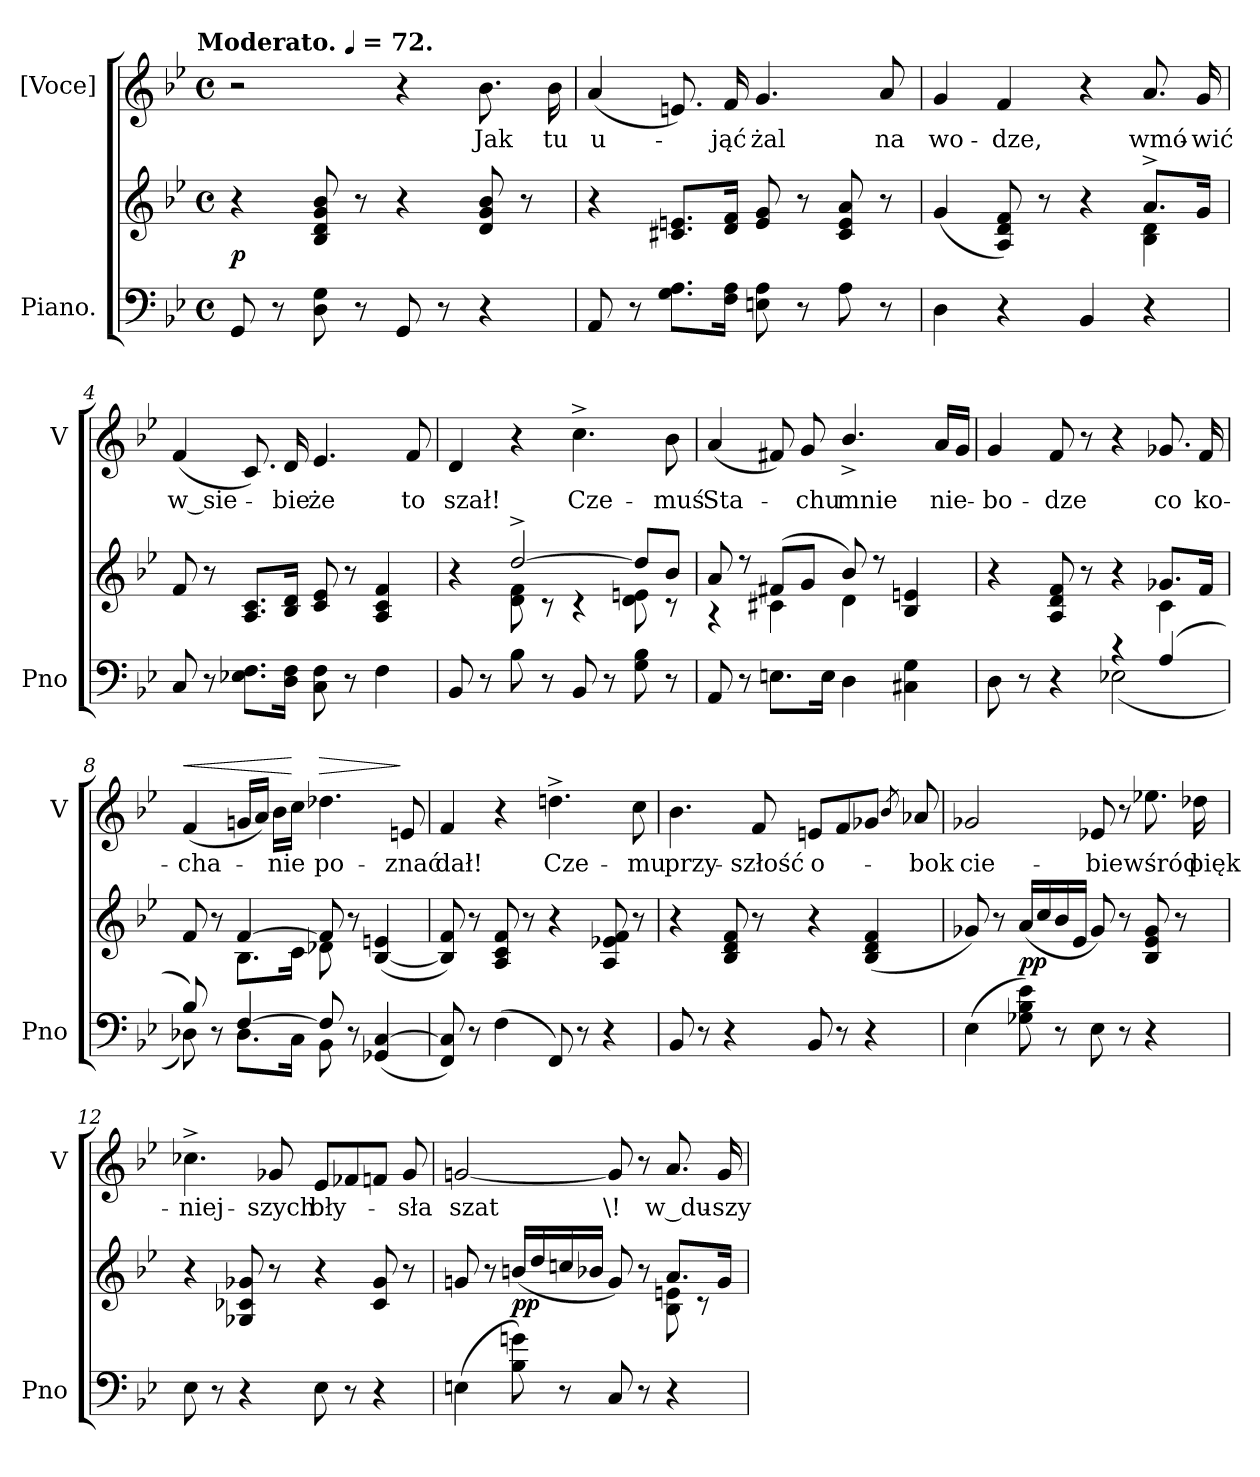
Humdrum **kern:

**kern	**kern	**dynam	**kern	**text	**dynam
*part2	*part2	*part2	*part1	*part1	*part1
*staff3	*staff2	*staff2/3	*staff1	*staff1	*staff1
*I"Piano.	*	*	*I"[Voce]	*	*
*I'Pno	*	*	*I'V	*	*
*clefF4	*clefG2	*	*clefG2	*	*
*k[b-e-]	*k[b-e-]	*	*k[b-e-]	*	*
*g:	*g:	*	*g:	*	*
!!LO:TX:omd:t=Moderato. [quarter] = 72.
*M4/4	*M4/4	*	*M4/4	*	*
*met(c)	*met(c)	*	*met(c)	*	*
*MM72	*MM72	*	*MM72	*	*
=1	=1	=1	=1	=1	=1
8GG/	4r	p	2r	.	.
8r	.	.	.	.	.
8D\ 8G\	8B-/ 8d/ 8g/ 8b-/	.	.	.	.
8r	8r	.	.	.	.
8GG/	4r	.	4r	.	.
8r	.	.	.	.	.
4r	8d/ 8g/ 8b-/	.	8.b-\	Jak	.
.	8r	.	.	.	.
.	.	.	16b-\	tu	.
=2	=2	=2	=2	=2	=2
8AA/	4r	.	(4a/	u-	.
8r	.	.	.	.	.
8.G\ 8.A\L	8.c#X/ 8.en/L	.	8.en/)	.	.
16F\ 16A\Jk	16d/ 16f/Jk	.	16f/	-jąć	.
8En\ 8A\	8e/ 8g/	.	4.g/	żal	.
8r	8r	.	.	.	.
8A\	8c#/ 8e/ 8a/	.	.	.	.
8r	8r	.	8a/	na	.
=3	=3	=3	=3	=3	=3
*	*^	*	*	*	*
4D\	(>4g/	2.ryy	.	4g/	wo-	.
4r	8A/ 8d/ 8f/)	.	.	4f/	-dze,	.
.	8r	.	.	.	.	.
4BB-/	4r	.	.	4r	.	.
4r	8.a^/L	4B-\ 4d\	.	8.a/	wmó-	.
.	16g/Jk	.	.	16g/	-wić	.
*	*v	*v	*	*	*	*
=4	=4	=4	=4	=4	=4
8C/	8f/	.	(4f/	w_sie-	.
8r	8r	.	.	.	.
8.E-X\ 8.F\L	8.A/ 8.c/L	.	8.c/)	.	.
16D\ 16F\Jk	16B-/ 16d/Jk	.	16d/	-bie	.
8C\ 8F\	8c/ 8e-/	.	4.e-/	że	.
8r	8r	.	.	.	.
4F\	4A/ 4c/ 4f/	.	.	.	.
.	.	.	8f/	to	.
=5	=5	=5	=5	=5	=5
*	*^	*	*	*	*
8BB-/	4r	4ryy	.	4d/	szał!	.
8r	.	.	.	.	.	.
8B-\	[2dd^/	8d\ 8f\	.	4r	.	.
8r	.	8r	.	.	.	.
8BB-/	.	4r	.	4.cc^\	Cze-	.
8r	.	.	.	.	.	.
8G\ 8B-\	8dd/L]	8d\ 8en\	.	.	.	.
8r	8b-/J	8r	.	8b-\	-muś	.
=6	=6	=6	=6	=6	=6	=6
8AA/	8a/	4r	.	(4a/	Sta-	.
8r	8r	.	.	.	.	.
8.En\L	(8f#X/L	4c#X\	.	8f#X/)	.	.
.	8g/J	.	.	8g/	-chu	.
16E\Jk	.	.	.	.	.	.
4D\	8b-/)	4d\	.	4.b-^>/	mnie	.
.	8r	.	.	.	.	.
4C#X\ 4G\	4B-/ 4en/	4ryy	.	.	.	.
.	.	.	.	16a/LL	nie-	.
.	.	.	.	16g/JJ	.	.
=7	=7	=7	=7	=7	=7	=7
*^	*	*	*	*	*	*
8D\	2ryy	4r	2.ryy	.	4g/	-bo-	.
8r	.	.	.	.	.	.	.
4r	.	8A/ 8d/ 8f/	.	.	8f/	-dze	.
.	.	8r	.	.	8r	.	.
4r	(2E-X\	4r	.	.	4r	.	.
(4A/	.	8.g-X/L	4c\	.	8.g-X/	co	.
.	.	16f/Jk	.	.	16f/	ko-	.
=8	=8	=8	=8	=8	=8	=8	=8
!	!	!	!	!	!	!	!LO:HP:a
8B-/)	8D-X\)	8f/	4ryy	.	(4f/	-cha-	<
8r	8ryy	8r	.	.	.	.	.
[4F/	8.D-\L	[4f/	8.B-\L	.	16gn/LL	.	.
.	.	.	.	.	16a/JJ)	.	.
.	.	.	.	.	16b-\LL	-nie	.
.	16C\Jk	.	16c\Jk	.	16cc\JJ	.	[
!	!	!	!	!	!	!	!LO:HP:a
8F/]	8BB-\	8f/]	8d-X\	.	4.dd-X\	po-	>
8r	8ryy	8r	8ryy	.	.	.	.
(4GG-X/ [4C/	4ryy	(>[4B-/ 4en/	4ryy	.	.	.	.
.	.	.	.	.	8en/	-znać	]
*v	*v	*	*	*	*	*	*
*	*v	*v	*	*	*	*
=9	=9	=9	=9	=9	=9
8FF/ 8C]/)	8B-]/ 8f/)	.	4f/	dał!	.
8r	8r	.	.	.	.
(4F\	8A/ 8c/ 8f/	.	4r	.	.
.	8r	.	.	.	.
8FF/)	4r	.	4.ddn^\	Cze-	.
8r	.	.	.	.	.
4r	8A/ 8e-X/ 8f/	.	.	.	.
.	8r	.	8cc\	-mu	.
=10	=10	=10	=10	=10	=10
8BB-/	4r	.	4.b-\	przy-	.
8r	.	.	.	.	.
4r	8B-/ 8d/ 8f/	.	.	.	.
.	8r	.	8f/	-szłość	.
8BB-/	4r	.	8en/L	o-	.
8r	.	.	8f/	.	.
4r	(>4B-/ 4d/ 4f/	.	8g-X/J	.	.
.	.	.	8qb-/	.	.
.	.	.	8a-X/	-bok	.
=11	=11	=11	=11	=11	=11
(4E-\	8g-X/)	.	2g-X/	cie-	.
.	8r	.	.	.	.
8G-X\ 8B-\ 8e-\)	(16a/LL	pp	.	.	.
.	16cc/	.	.	.	.
8r	16b-/	.	.	.	.
.	16e-/JJ	.	.	.	.
8E-\	8g-/)	.	8e-X/	-bie	.
8r	8r	.	8r	.	.
4r	8B-/ 8e-/ 8g-/	.	8.ee-X\	wśród	.
.	8r	.	.	.	.
.	.	.	16dd-X\	pięk-	.
=12	=12	=12	=12	=12	=12
8E-\	4r	.	4.cc-X^\	-niej-	.
8r	.	.	.	.	.
4r	8G-X/ 8c-X/ 8g-X/	.	.	.	.
.	8r	.	8g-X/	-szych	.
8E-\	4r	.	8e-/L	bły-	.
8r	.	.	8f-X/	.	.
4r	8c-/ 8g-/	.	8fn/J	.	.
.	8r	.	8g-/	-sła	.
=13	=13	=13	=13	=13	=13
*	*^	*	*	*	*
(4En\	8gn/	2ryy	.	[2gn/	szat	.
.	8r	.	.	.	.	.
8B-\ 8gn\)	(16bn/LL	.	pp	.	.	.
.	16dd/	.	.	.	.	.
8r	16ccn/	.	.	.	.	.
.	16b-X/JJ	.	.	.	.	.
8C/	8g/)	4ryy	.	8g/]	\!	.
8r	8r	.	.	8r	.	.
4r	8.a/L	8B-\ 8en\	.	8.a/	w_du-	.
.	.	8r	.	.	.	.
.	16g/Jk	.	.	16g/	-szy	.
*	*v	*v	*	*	*	*
=	=	=	=	=	=
*-	*-	*-	*-	*-	*-
